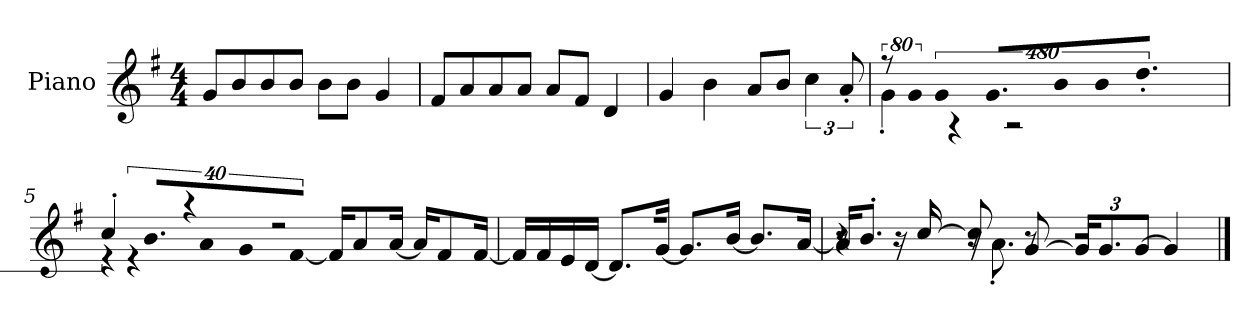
**kern
*part1
*staff1
*I"Piano
*I'P-no
*clefG2
*k[f#]
*M4/4
*MM90
=1
8g/L
8b/
8b/
8b/J
8b\L
8b\J
4g/
=2
8f#/L
8a/
8a/
8a/J
8a/L
8f#/J
4d/
=3
4g/
4b\
8a/L
8b/J
6cc\
12a'/
=4
!LO:N:vis=8
*^
640%71r	4g'\
!LO:N:vis=8	!
640%71g/	.
!LO:N:vis=4	!
1920%427g/	.
.	4r
9.g/L	.
.	2r
!LO:N:vis=8	!
640%71b/	.
!LO:N:vis=8	!
640%71b/	.
9.dd'/J	.
1920ryy	.
!!LO:LB:g=z	!!
=5	=5
!	!LO:N:vis=16
4cc'/	1920%137r
!	!LO:N:vis=32
.	640%23r
!	!LO:N:vis=16.
.	960%103b/KL
!	!LO:N:vis=8
.	960%137a/
4r	.
!	!LO:N:vis=16
.	1920%137g/L
!	!LO:N:vis=16
.	[1920%137f#/JJ
2r	16f#/KL]
.	8a/
.	[16a/Jk
.	16a/KL]
.	8f#/
.	[16f#/Jk
=6	=6
1r	16f#/LL]
.	16f#/
.	16e/
.	[16d/JJ
.	8.d/L]
.	[16g/Jk
.	8.g/L]
.	[16b/Jk
.	8.b/L]
.	[16a/Jk
=7	=7
*	*^
8r	4r	16a/KL]
.	.	8.b'/J
16r	.	.
[16cc/	.	.
8cc/]	16r	8r
.	8.a'\	.
8r	.	[8g/
*	*	*Xbrackettup
2r	2r	24g/KL]
.	.	12.g/
.	.	[12g/J
.	.	4g/]
*v	*v	*v
==
*-
